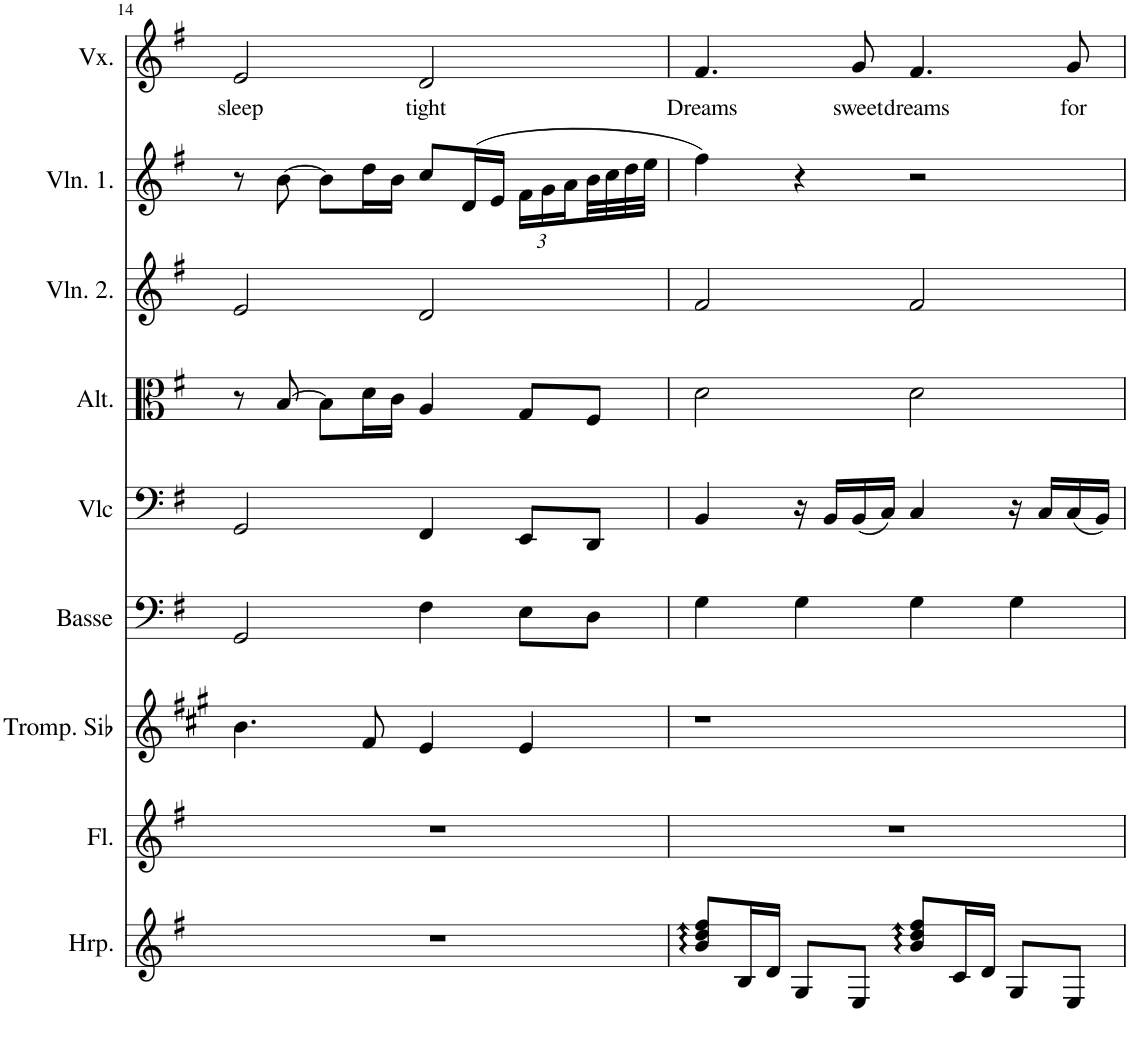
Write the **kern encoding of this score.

**kern	**kern	**kern	**kern	**kern	**kern	**kern	**kern	**kern	**text
*part9	*part8	*part7	*part6	*part5	*part4	*part3	*part2	*part1	*part1
*staff9	*staff8	*staff7	*staff6	*staff5	*staff4	*staff3	*staff2	*staff1	*staff1
*I"Harpe	*I"Flûte	*I"Trompette en Sib	*I"Basse	*I"Violoncelle	*I"Alto	*I"Violon 2	*I"Violon 1	*I"Voix	*
*I'Hrp.	*I'Fl.	*I'Tromp. Sib	*I'Basse	*I'Vlc	*I'Alt.	*I'Vln. 2.	*I'Vln. 1.	*I'Vx.	*
!!LO:PB:g=z
*clefG2	*clefG2	*clefG2	*clefF4	*clefF4	*clefC3	*clefG2	*clefG2	*clefG2	*
*	*	*Trd1c2	*Trd7c12	*	*	*	*	*	*
*k[f#]	*k[f#]	*k[f#c#g#]	*k[f#]	*k[f#]	*k[f#]	*k[f#]	*k[f#]	*k[f#]	*
*M4/4	*M4/4	*M4/4	*M4/4	*M4/4	*M4/4	*M4/4	*M4/4	*M4/4	*
*met(c)	*met(c)	*met(c)	*met(c)	*met(c)	*met(c)	*met(c)	*met(c)	*met(c)	*
=14	=14	=14	=14	=14	=14	=14	=14	=14	=14
!	!	!	!	!	!	!	!	!	!LO:LY:b
1r	1r	4.b\	2GG/	2GG/	8r	2e/	8r	2e/	sleep
.	.	.	.	.	[8B/	.	[8b\	.	.
.	.	.	.	.	8B\L]	.	8b\L]	.	.
.	.	8f#/	.	.	16d\L	.	16dd\L	.	.
.	.	.	.	.	16c\JJ	.	16b\JJ	.	.
!	!	!	!	!	!	!	!	!	!LO:LY:b
.	.	4e/	4F#\	4FF#/	4A/	2d/	8cc/L	2d/	tight
.	.	.	.	.	.	.	(16d/L	.	.
.	.	.	.	.	.	.	16e/JJ	.	.
*	*	*	*	*	*	*	*Xbrackettup	*	*
.	.	4e/	8E\L	8EE/L	8G/L	.	24f#\LL	.	.
.	.	.	.	.	.	.	24g\	.	.
.	.	.	.	.	.	.	24a\	.	.
.	.	.	8D\J	8DD/J	8F#/J	.	32b\L	.	.
.	.	.	.	.	.	.	32cc\	.	.
.	.	.	.	.	.	.	32dd\	.	.
.	.	.	.	.	.	.	32ee\JJJ	.	.
=15	=15	=15	=15	=15	=15	=15	=15	=15	=15
!	!	!	!	!	!	!	!	!	!LO:LY:b
8b/ 8dd/ 8ff#/L	1r	1r	4G\	4BB/	2d\	2f#/	4ff#\)	4.f#/	Dreams
16B/L	.	.	.	.	.	.	.	.	.
16d/JJ	.	.	.	.	.	.	.	.	.
8G/L	.	.	4G\	16r	.	.	4r	.	.
.	.	.	.	16BB/LL	.	.	.	.	.
!	!	!	!	!	!	!	!	!	!LO:LY:b
8E/J	.	.	.	(16BB/	.	.	.	8g/	sweet
.	.	.	.	16C/JJ)	.	.	.	.	.
!	!	!	!	!	!	!	!	!	!LO:LY:b
8b/ 8dd/ 8ff#/L	.	.	4G\	4C/	2d\	2f#/	2r	4.f#/	dreams
16c/L	.	.	.	.	.	.	.	.	.
16d/JJ	.	.	.	.	.	.	.	.	.
8G/L	.	.	4G\	16r	.	.	.	.	.
.	.	.	.	16C/LL	.	.	.	.	.
!	!	!	!	!	!	!	!	!	!LO:LY:b
8E/J	.	.	.	(16C/	.	.	.	8g/	for
.	.	.	.	16BB/JJ)	.	.	.	.	.
=	=	=	=	=	=	=	=	=	=
*-	*-	*-	*-	*-	*-	*-	*-	*-	*-
